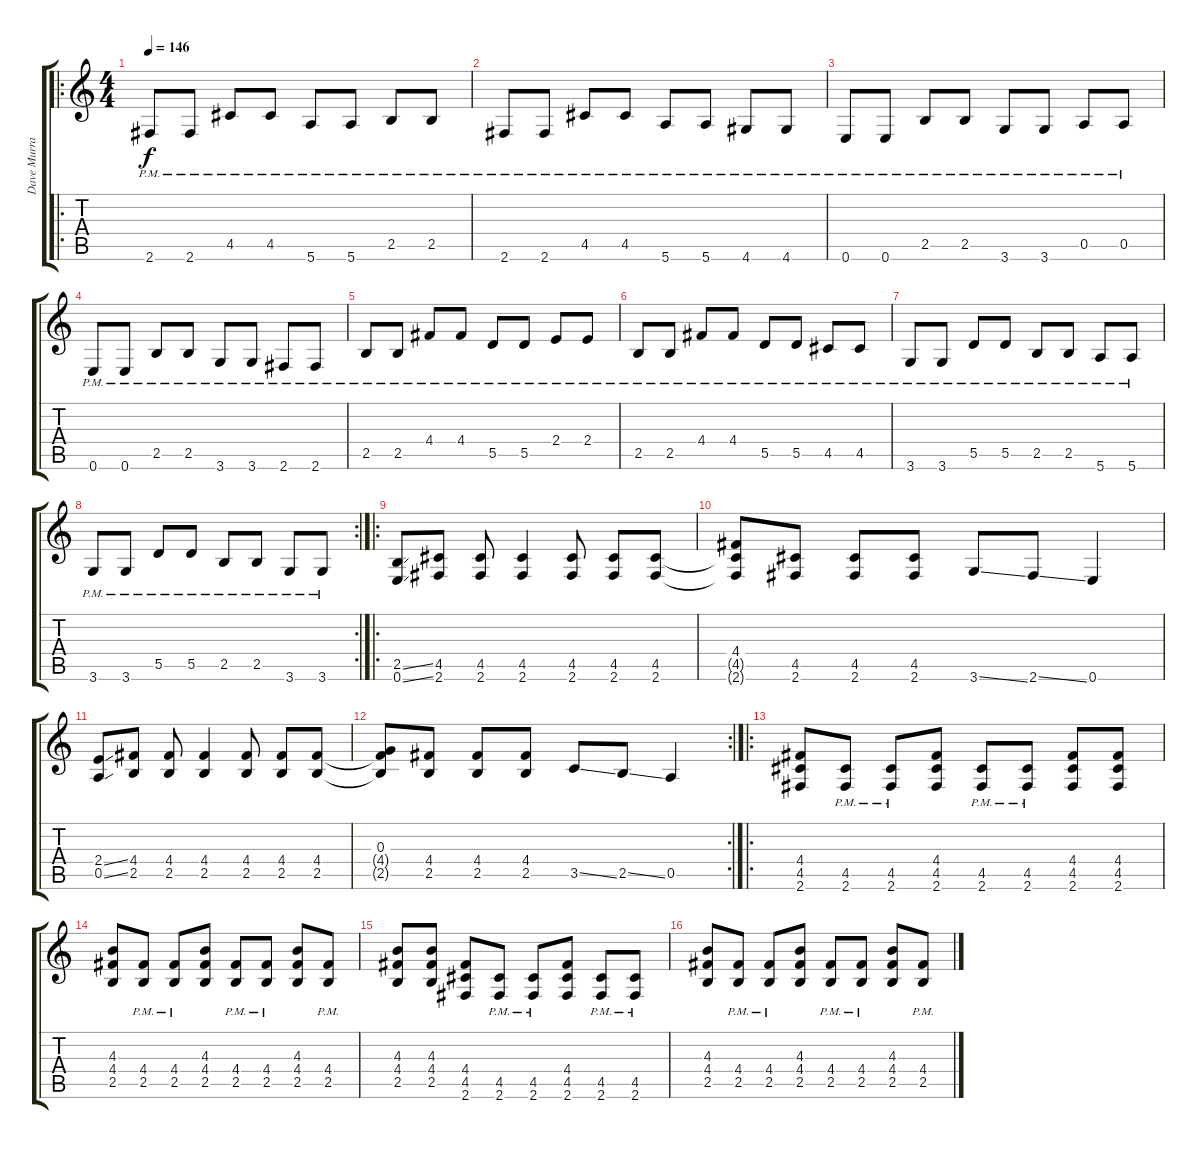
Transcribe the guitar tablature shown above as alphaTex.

\track ("Dave Murray" "Dave Murra") {instrument distortionguitar}
\staff {score tabs}
\tuning (E4 B3 G3 D3 A2 E2) {hide}
\ro
\ts (4 4)
\tempo 146
\clef g2
\ks c
2.6{pm}.8{dy f instrument distortionguitar} 2.6{pm}.8 4.5{pm}.8 4.5{pm}.8 5.6{pm}.8 5.6{pm}.8 2.5{pm}.8 2.5{pm}.8 |
2.6{pm}.8 2.6{pm}.8 4.5{pm}.8 4.5{pm}.8 5.6{pm}.8 5.6{pm}.8 4.6{pm}.8 4.6{pm}.8 |
0.6{pm}.8 0.6{pm}.8 2.5{pm}.8 2.5{pm}.8 3.6{pm}.8 3.6{pm}.8 0.5{pm}.8 0.5{pm}.8 |
0.6{pm}.8 0.6{pm}.8 2.5{pm}.8 2.5{pm}.8 3.6{pm}.8 3.6{pm}.8 2.6{pm}.8 2.6{pm}.8 |
2.5{pm}.8 2.5{pm}.8 4.4{pm}.8 4.4{pm}.8 5.5{pm}.8 5.5{pm}.8 2.4{pm}.8 2.4{pm}.8 |
2.5{pm}.8 2.5{pm}.8 4.4{pm}.8 4.4{pm}.8 5.5{pm}.8 5.5{pm}.8 4.5{pm}.8 4.5{pm}.8 |
3.6{pm}.8 3.6{pm}.8 5.5{pm}.8 5.5{pm}.8 2.5{pm}.8 2.5{pm}.8 5.6{pm}.8 5.6{pm}.8 |
\rc 2
3.6{pm}.8 3.6{pm}.8 5.5{pm}.8 5.5{pm}.8 2.5{pm}.8 2.5{pm}.8 3.6{pm}.8 3.6{pm}.8 |
\ro
(2.5{ss} 0.6{ss}).8 (4.5 2.6).8 (4.5 2.6).8 (4.5 2.6).4 (4.5 2.6).8 (4.5 2.6).8 (4.5 2.6).8 |
(4.4 4.5{t} 2.6{t}).8 (4.5 2.6).8 (4.5 2.6).8 (4.5 2.6).8 3.6{ss}.8 2.6{ss}.8 0.6.4 |
(2.4{ss} 0.5{ss}).8 (4.4 2.5).8 (4.4 2.5).8 (4.4 2.5).4 (4.4 2.5).8 (4.4 2.5).8 (4.4 2.5).8 |
\rc 2
(0.3 4.4{t} 2.5{t}).8 (4.4 2.5).8 (4.4 2.5).8 (4.4 2.5).8 3.5{ss}.8 2.5{ss}.8 0.5.4 |
\ro
(4.4 4.5 2.6).8 (4.5{pm} 2.6{pm}).8 (4.5{pm} 2.6{pm}).8 (4.4 4.5 2.6).8 (4.5{pm} 2.6{pm}).8 (4.5{pm} 2.6{pm}).8 (4.4 4.5 2.6).8 (4.4 4.5 2.6).8 |
(4.3 4.4 2.5).8 (4.4{pm} 2.5{pm}).8 (4.4{pm} 2.5{pm}).8 (4.3 4.4 2.5).8 (4.4{pm} 2.5{pm}).8 (4.4{pm} 2.5{pm}).8 (4.3 4.4 2.5).8 (4.4{pm} 2.5{pm}).8 |
(4.3 4.4 2.5).8 (4.3 4.4 2.5).8 (4.4 4.5 2.6).8 (4.5{pm} 2.6{pm}).8 (4.5{pm} 2.6{pm}).8 (4.4 4.5 2.6).8 (4.5{pm} 2.6{pm}).8 (4.5{pm} 2.6{pm}).8 |
(4.3 4.4 2.5).8 (4.4{pm} 2.5{pm}).8 (4.4{pm} 2.5{pm}).8 (4.3 4.4 2.5).8 (4.4{pm} 2.5{pm}).8 (4.4{pm} 2.5{pm}).8 (4.3 4.4 2.5).8 (4.4{pm} 2.5{pm}).8
